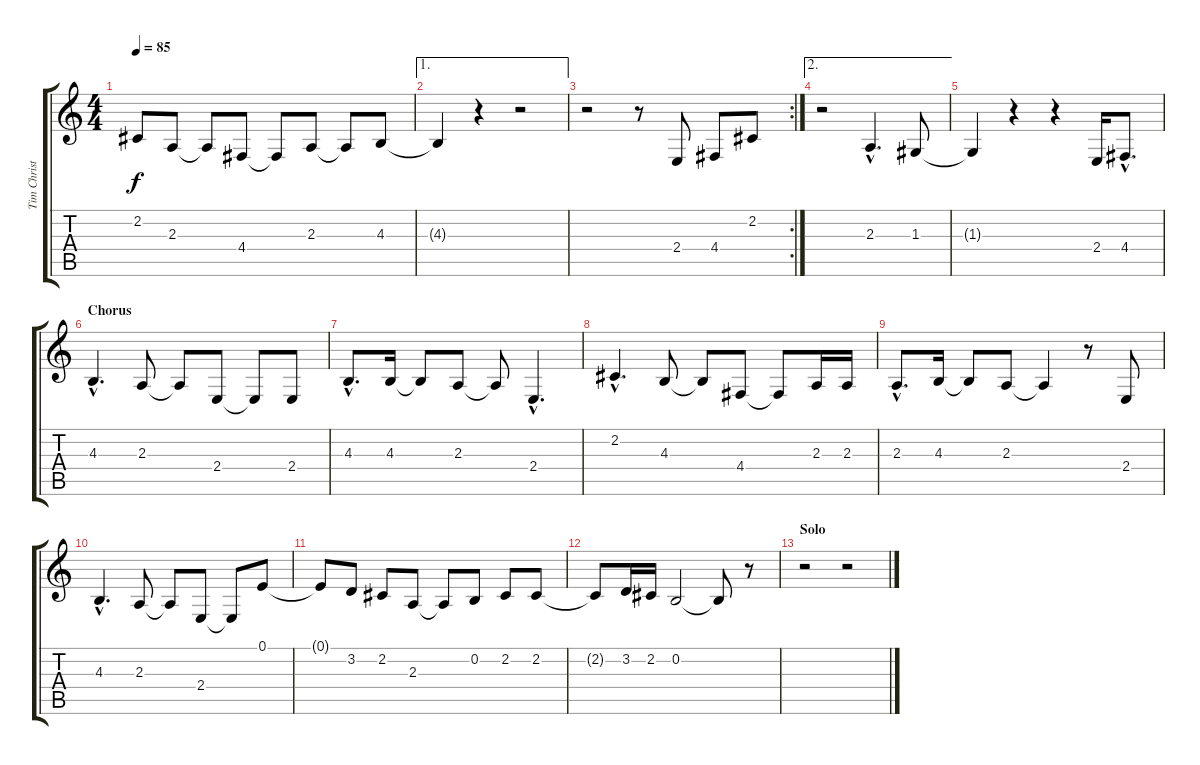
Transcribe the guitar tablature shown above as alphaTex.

\track ("Tim Christensen (Vocal)" "Tim Christ") {instrument sopranosax}
\staff {score tabs}
\tuning (E4 B3 G3 D3 A2 E2) {hide}
\ts (4 4)
\tempo 85
\clef g2
\ks c
2.2{t}.8{dy f} 2.3.8 2.3{t}.8 4.4.8 4.4{t}.8 2.3.8 2.3{t}.8 4.3.8 |
\ae 1
4.3{t}.4 r.4 r.2 |
\rc 2
r.2 r.8 2.4.8 4.4.8 2.2.8 |
\ae 2
r.2 2.3{hac}.4{d} 1.3.8 |
1.3{t}.4 r.4 r.4 2.4.16 4.4{hac}.8{d} |
\section ("" "Chorus")
4.3{hac}.4{d} 2.3.8 2.3{t}.8 2.4.8 2.4{t}.8 2.4.8 |
4.3{hac}.8{d} 4.3.16 4.3{t}.8 2.3.8 2.3{t}.8 2.4{hac}.4{d} |
2.2{hac}.4{d} 4.3.8 4.3{t}.8 4.4.8 4.4{t}.8 2.3.16 2.3.16 |
2.3{hac}.8{d} 4.3.16 4.3{t}.8 2.3.8 2.3{t}.4 r.8 2.4.8 |
4.3{hac}.4{d} 2.3.8 2.3{t}.8 2.4.8 2.4{t}.8 0.1.8 |
0.1{t}.8 3.2.8 2.2.8 2.3.8 2.3{t}.8 0.2.8 2.2.8 2.2.8 |
2.2{t}.8 3.2.16 2.2.16 0.2.2 0.2{t}.8 r.8 |
\section ("" "Solo")
r.2 r.2
